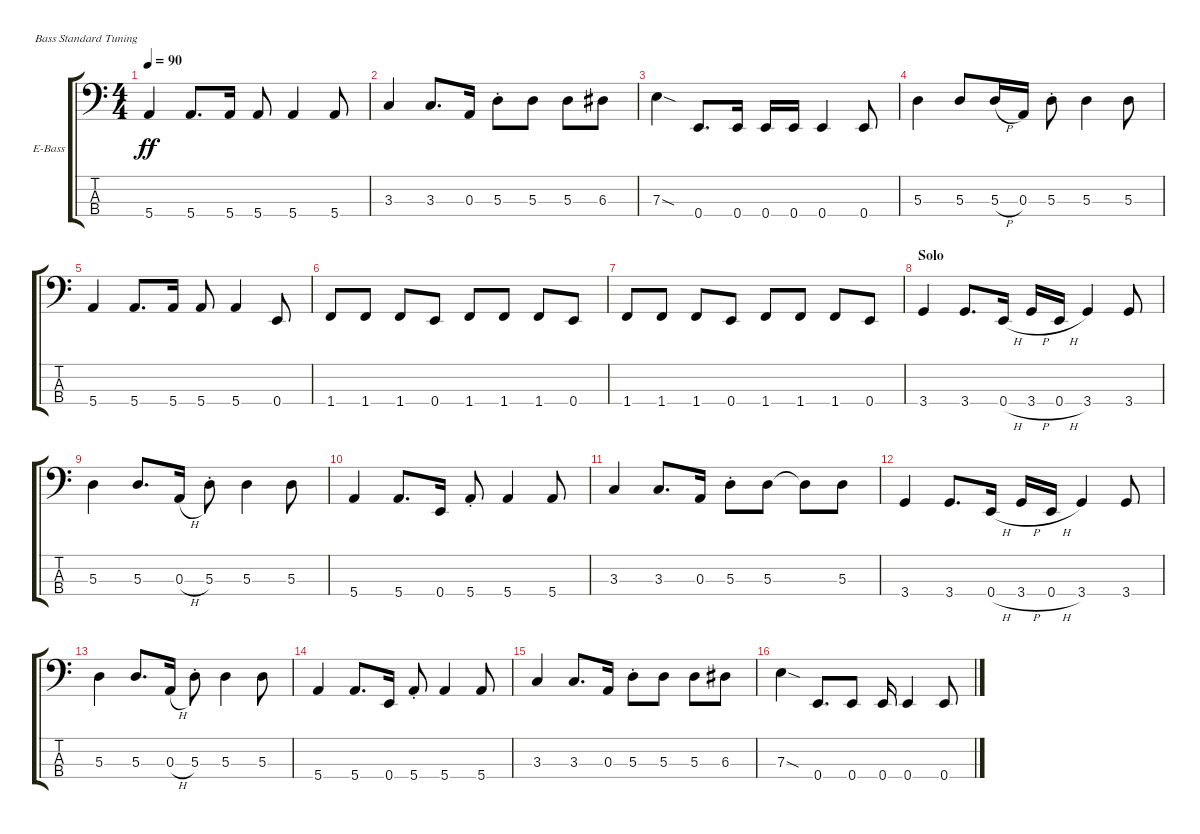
\defaultSystemsLayout 4
\bracketExtendMode groupsimilarinstruments
\firstSystemTrackNameOrientation horizontal
\otherSystemsTrackNameOrientation horizontal
\track ("Bass" "E-Bass") {instrument electricbassfinger}
\staff {score tabs}
\tuning (G2 D2 A1 E1)
\ts (4 4)
\tempo 90
\clef f4
\scale
0.333333
\ks c
5.4.4{dy ff} 5.4.8{d} 5.4.16 5.4.8 5.4.4 5.4.8 |
\scale
0.333333 3.3.4 3.3.8{d} 0.3.16 5.3{st}.8 5.3.8 5.3.8 6.3.8 |
\scale
0.333333 7.3{sod}.4 0.4.8{d} 0.4.16 0.4.16 0.4.16 0.4.4 0.4.8 |
\scale
0.333333 5.3.4 5.3.8 5.3{h}.16 0.3.16 5.3{st}.8 5.3.4 5.3.8 |
\scale
0.333333 5.4.4 5.4.8{d} 5.4.16 5.4.8 5.4.4 0.4.8 |
\scale
0.333333 1.4.8 1.4.8 1.4.8 0.4.8 1.4.8 1.4.8 1.4.8 0.4.8 |
\scale
0.333333 1.4.8 1.4.8 1.4.8 0.4.8 1.4.8 1.4.8 1.4.8 0.4.8 |
\section ("" "Solo")
\scale
0.333333 3.4.4 3.4.8{d} 0.4{h}.16 3.4{h}.16 0.4{h}.16 3.4.4 3.4.8 |
\scale
0.333333 5.3.4 5.3.8{d} 0.3{h}.16 5.3{st}.8 5.3.4 5.3.8 |
\scale
0.333333 5.4.4 5.4.8{d} 0.4.16 5.4{st}.8 5.4.4 5.4.8 |
\scale
0.333333 3.3.4 3.3.8{d} 0.3.16 5.3{st}.8 5.3.8 5.3{t}.8 5.3.8 |
\scale
0.333333 3.4.4 3.4.8{d} 0.4{h}.16 3.4{h}.16 0.4{h}.16 3.4.4 3.4.8 |
\scale
0.333333 5.3.4 5.3.8{d} 0.3{h}.16 5.3{st}.8 5.3.4 5.3.8 |
\scale
0.333333 5.4.4 5.4.8{d} 0.4.16 5.4{st}.8 5.4.4 5.4.8 |
\scale
0.333333 3.3.4 3.3.8{d} 0.3.16 5.3{st}.8 5.3.8 5.3.8 6.3.8 |
\scale
0.333333 7.3{sod}.4 0.4.8{d} 0.4.8 0.4.16 0.4.4 0.4.8
